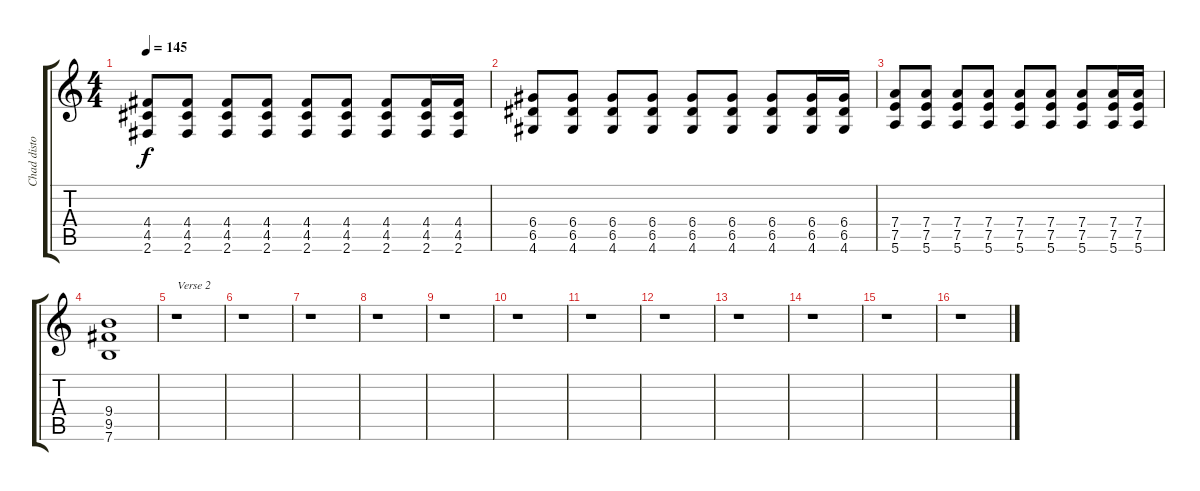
\track ("Chad distortion" "Chad disto") {instrument distortionguitar}
\staff {score tabs}
\tuning (E4 B3 G3 D3 A2 E2) {hide}
\ts (4 4)
\tempo 145
\clef g2
\ks c
(4.4 4.5 2.6).8{dy f} (4.4 4.5 2.6).8 (4.4 4.5 2.6).8 (4.4 4.5 2.6).8 (4.4 4.5 2.6).8 (4.4 4.5 2.6).8 (4.4 4.5 2.6).8 (4.4 4.5 2.6).16 (4.4 4.5 2.6).16 |
(6.4 6.5 4.6).8 (6.4 6.5 4.6).8 (6.4 6.5 4.6).8 (6.4 6.5 4.6).8 (6.4 6.5 4.6).8 (6.4 6.5 4.6).8 (6.4 6.5 4.6).8 (6.4 6.5 4.6).16 (6.4 6.5 4.6).16 |
(7.4 7.5 5.6).8 (7.4 7.5 5.6).8 (7.4 7.5 5.6).8 (7.4 7.5 5.6).8 (7.4 7.5 5.6).8 (7.4 7.5 5.6).8 (7.4 7.5 5.6).8 (7.4 7.5 5.6).16 (7.4 7.5 5.6).16 |
(9.4 9.5 7.6).1 |
r.1{txt "Verse 2"} |
r.1 |
r.1 |
r.1 |
r.1 |
r.1 |
r.1 |
r.1 |
r.1 |
r.1 |
r.1 |
r.1
